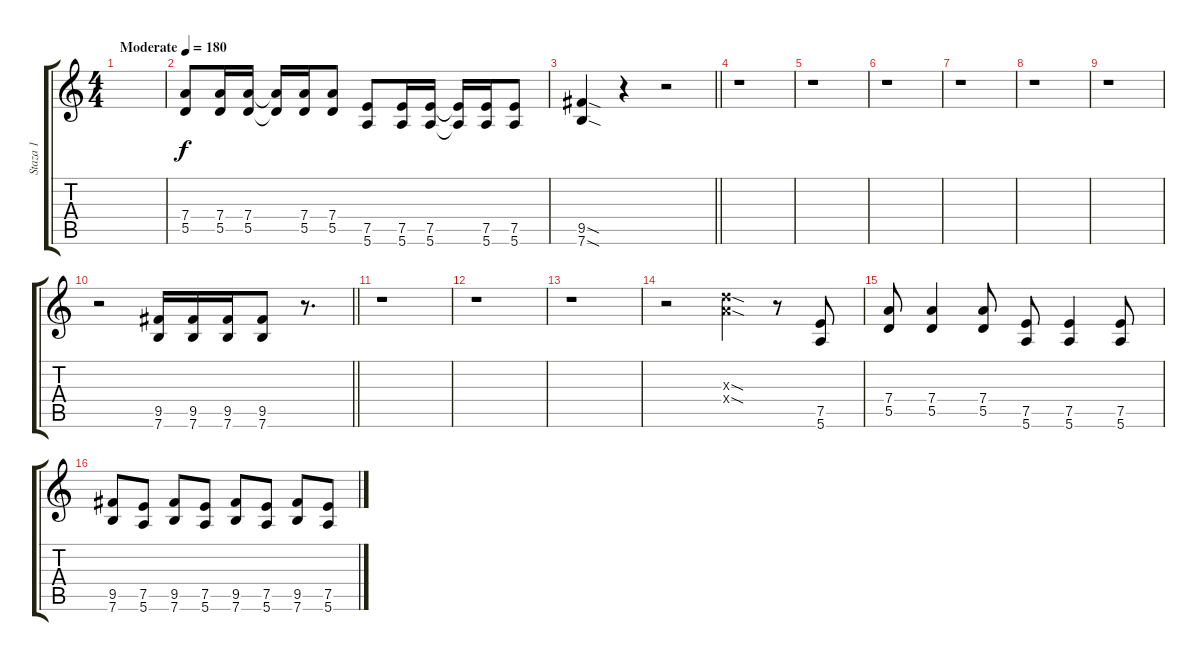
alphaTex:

\track ("Staza 1" "Staza 1") {instrument distortionguitar}
\staff {score tabs}
\tuning (E4 B3 G3 D3 A2 E2) {hide}
\ts (4 4)
\tempo (180 "Moderate")
\clef g2
\ks c
|
(7.4 5.5).8 (7.4 5.5).16 (7.4 5.5).16 (7.4{t} 5.5{t}).16 (7.4 5.5).16 (7.4 5.5).8 (7.5 5.6).8 (7.5 5.6).16 (7.5 5.6).16 (7.5{t} 5.6{t}).16 (7.5 5.6).16 (7.5 5.6).8 |
\barLineRight lightlight
(9.5{sod} 7.6{sod}).4 r.4 r.2 |
r.1 |
r.1 |
r.1 |
r.1 |
r.1 |
r.1 |
\barLineRight lightlight
r.2 (9.5 7.6).16 (9.5 7.6).16 (9.5 7.6).16 (9.5 7.6).8 r.8{d} |
r.1 |
r.1 |
r.1 |
r.2 (7.3{sod x} 7.4{sod x}).4 r.8 (7.5 5.6).8 |
(7.4 5.5).8 (7.4 5.5).4 (7.4 5.5).8 (7.5 5.6).8 (7.5 5.6).4 (7.5 5.6).8 |
(9.5 7.6).8 (7.5 5.6).8 (9.5 7.6).8 (7.5 5.6).8 (9.5 7.6).8 (7.5 5.6).8 (9.5 7.6).8 (7.5 5.6).8
